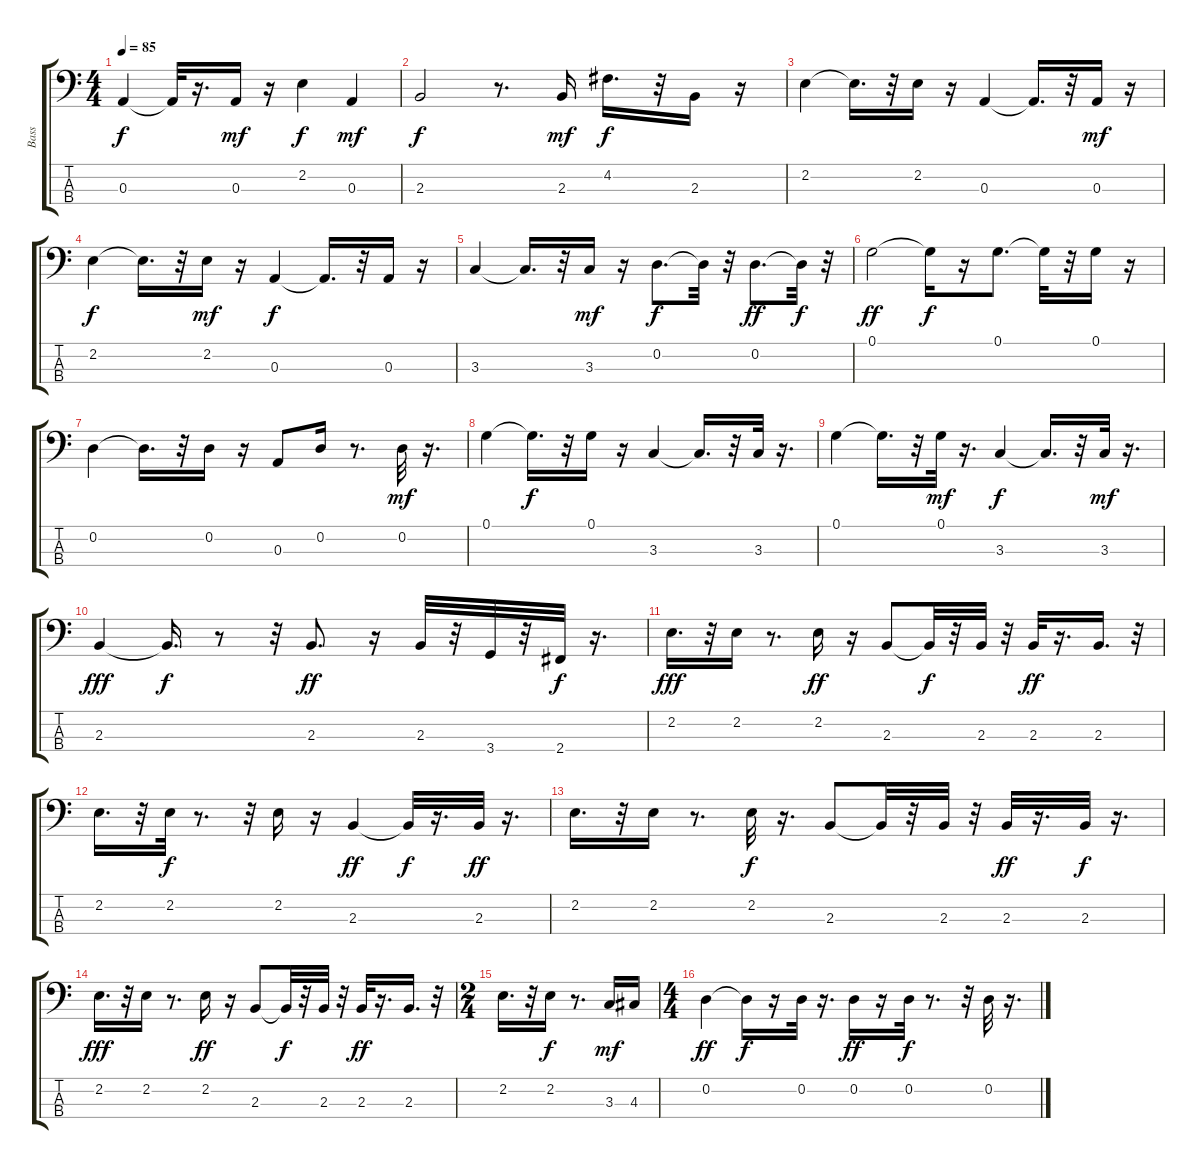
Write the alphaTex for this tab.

\track ("Bass" "Bass") {instrument acousticbass}
\staff {score tabs}
\tuning (G2 D2 A1 E1) {hide}
\ts (4 4)
\tempo 85
\clef f4
\ks c
0.3{t}.4{dy f} 0.3{t}.32 r.16{d} 0.3.16{dy mf} r.16 2.2.4{dy f} 0.3.4{dy mf} |
2.3.2{dy f} r.8{d} 2.3.16{dy mf} 4.2.16{d dy f} r.32 2.3.16 r.16 |
2.2.4 2.2{t}.16{d} r.32 2.2.16 r.16 0.3.4 0.3{t}.16{d} r.32 0.3.16{dy mf} r.16 |
2.2.4{dy f} 2.2{t}.16{d} r.32 2.2.16{dy mf} r.16 0.3.4{dy f} 0.3{t}.16{d} r.32 0.3.16 r.16 |
3.3.4 3.3{t}.16{d} r.32 3.3.16{dy mf} r.16 0.2.8{d dy f} 0.2{t}.32 r.32 0.2.8{d dy ff} 0.2{t}.32{dy f} r.32 |
0.1.2{dy ff} 0.1{t}.16{dy f} r.16 0.1.8{d} 0.1{t}.32 r.32 0.1.16 r.16 |
0.2.4 0.2{t}.16{d} r.32 0.2.16 r.16 0.3.8 0.2.16 r.8{d} 0.2.32{dy mf} r.16{d} |
0.1.4 0.1{t}.16{d dy f} r.32 0.1.16 r.16 3.3.4 3.3{t}.16{d} r.32 3.3.32 r.16{d} |
0.1.4 0.1{t}.16{d} r.32 0.1.32{dy mf} r.16{d} 3.3.4{dy f} 3.3{t}.16{d} r.32 3.3.32{dy mf} r.16{d} |
2.3.4{dy fff} 2.3{t}.16{d dy f} r.8 r.32 2.3.8{d dy ff} r.16 2.3.32 r.32 3.4.32 r.32 2.4.32{dy f} r.16{d} |
2.2.16{d dy fff} r.32 2.2.16 r.8{d} 2.2.16{dy ff} r.16 2.3.8 2.3{t}.32{dy f} r.32 2.3.32 r.32 2.3.32{dy ff} r.16{d} 2.3.16{d} r.32 |
2.2.16{d} r.32 2.2.32{dy f} r.8{d} r.32 2.2.16 r.16 2.3.4{dy ff} 2.3{t}.32{dy f} r.16{d} 2.3.32{dy ff} r.16{d} |
2.2.16{d} r.32 2.2.16 r.8{d} 2.2.32{dy f} r.16{d} 2.3.8 2.3{t}.32 r.32 2.3.32 r.32 2.3.32{dy ff} r.16{d} 2.3.32{dy f} r.16{d} |
2.2.16{d dy fff} r.32 2.2.16 r.8{d} 2.2.16{dy ff} r.16 2.3.8 2.3{t}.32{dy f} r.32 2.3.32 r.32 2.3.32{dy ff} r.16{d} 2.3.16{d} r.32 |
\ts (2 4)
2.2.16{d} r.32 2.2.16{dy f} r.8{d} 3.3.16{dy mf} 4.3.16 |
\ts (4 4)
0.2.4{dy ff} 0.2{t}.16{dy f} r.16 0.2.32 r.16{d} 0.2.16{dy ff} r.16 0.2.32{dy f} r.8{d} r.32 0.2.32 r.16{d}
